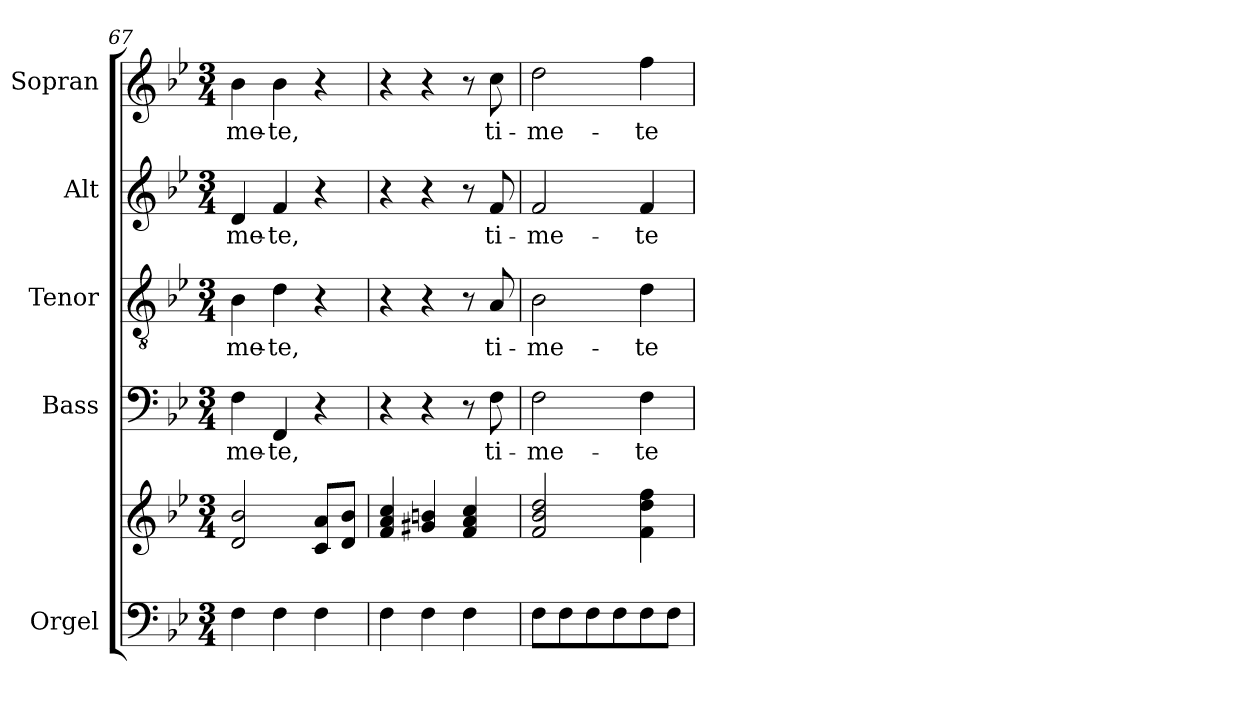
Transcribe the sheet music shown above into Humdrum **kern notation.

**kern	**kern	**kern	**text	**kern	**text	**kern	**text	**kern	**text
*part5	*part5	*part4	*part4	*part3	*part3	*part2	*part2	*part1	*part1
*staff6	*staff5	*staff4	*staff4	*staff3	*staff3	*staff2	*staff2	*staff1	*staff1
*I"Orgel	*	*I"Bass	*	*I"Tenor	*	*I"Alt	*	*I"Sopran	*
*I'Org.	*	*I'B.	*	*I'T.	*	*I'A.	*	*I'S.	*
*clefF4	*clefG2	*clefF4	*	*clefGv2	*	*clefG2	*	*clefG2	*
*k[b-e-]	*k[b-e-]	*k[b-e-]	*	*k[b-e-]	*	*k[b-e-]	*	*k[b-e-]	*
*B-:	*B-:	*B-:	*	*B-:	*	*B-:	*	*B-:	*
*M3/4	*M3/4	*M3/4	*	*M3/4	*	*M3/4	*	*M3/4	*
=67	=67	=67	=67	=67	=67	=67	=67	=67	=67
!	!	!	!LO:LY:b	!	!LO:LY:b	!	!LO:LY:b	!	!LO:LY:b
4F\	2d/ 2b-/	4F\	-me-	4B-\	-me-	4d/	-me-	4b-\	-me-
!	!	!	!LO:LY:b	!	!LO:LY:b	!	!LO:LY:b	!	!LO:LY:b
4F\	.	4FF/	-te,	4d\	-te,	4f/	-te,	4b-\	-te,
4F\	8c/ 8a/L	4r	.	4r	.	4r	.	4r	.
.	8d/ 8b-/J	.	.	.	.	.	.	.	.
!!LO:PB:g=z
=68	=68	=68	=68	=68	=68	=68	=68	=68	=68
4F\	4f/ 4a/ 4cc/	4r	.	4r	.	4r	.	4r	.
4F\	4g#X/ 4bn/	4r	.	4r	.	4r	.	4r	.
4F\	4f/ 4a/ 4cc/	8r	.	8r	.	8r	.	8r	.
!	!	!	!LO:LY:b	!	!LO:LY:b	!	!LO:LY:b	!	!LO:LY:b
.	.	8F\	ti-	8A/	ti-	8f/	ti-	8cc\	ti-
=69	=69	=69	=69	=69	=69	=69	=69	=69	=69
!	!	!	!LO:LY:b	!	!LO:LY:b	!	!LO:LY:b	!	!LO:LY:b
8F\L	2f/ 2b-/ 2dd/	2F\	-me-	2B-\	-me-	2f/	-me-	2dd\	-me-
8F\	.	.	.	.	.	.	.	.	.
8F\	.	.	.	.	.	.	.	.	.
8F\	.	.	.	.	.	.	.	.	.
!	!	!	!LO:LY:b	!	!LO:LY:b	!	!LO:LY:b	!	!LO:LY:b
8F\	4f\ 4dd\ 4ff\	4F\	-te	4d\	-te	4f/	-te	4ff\	-te
8F\J	.	.	.	.	.	.	.	.	.
=	=	=	=	=	=	=	=	=	=
*-	*-	*-	*-	*-	*-	*-	*-	*-	*-
